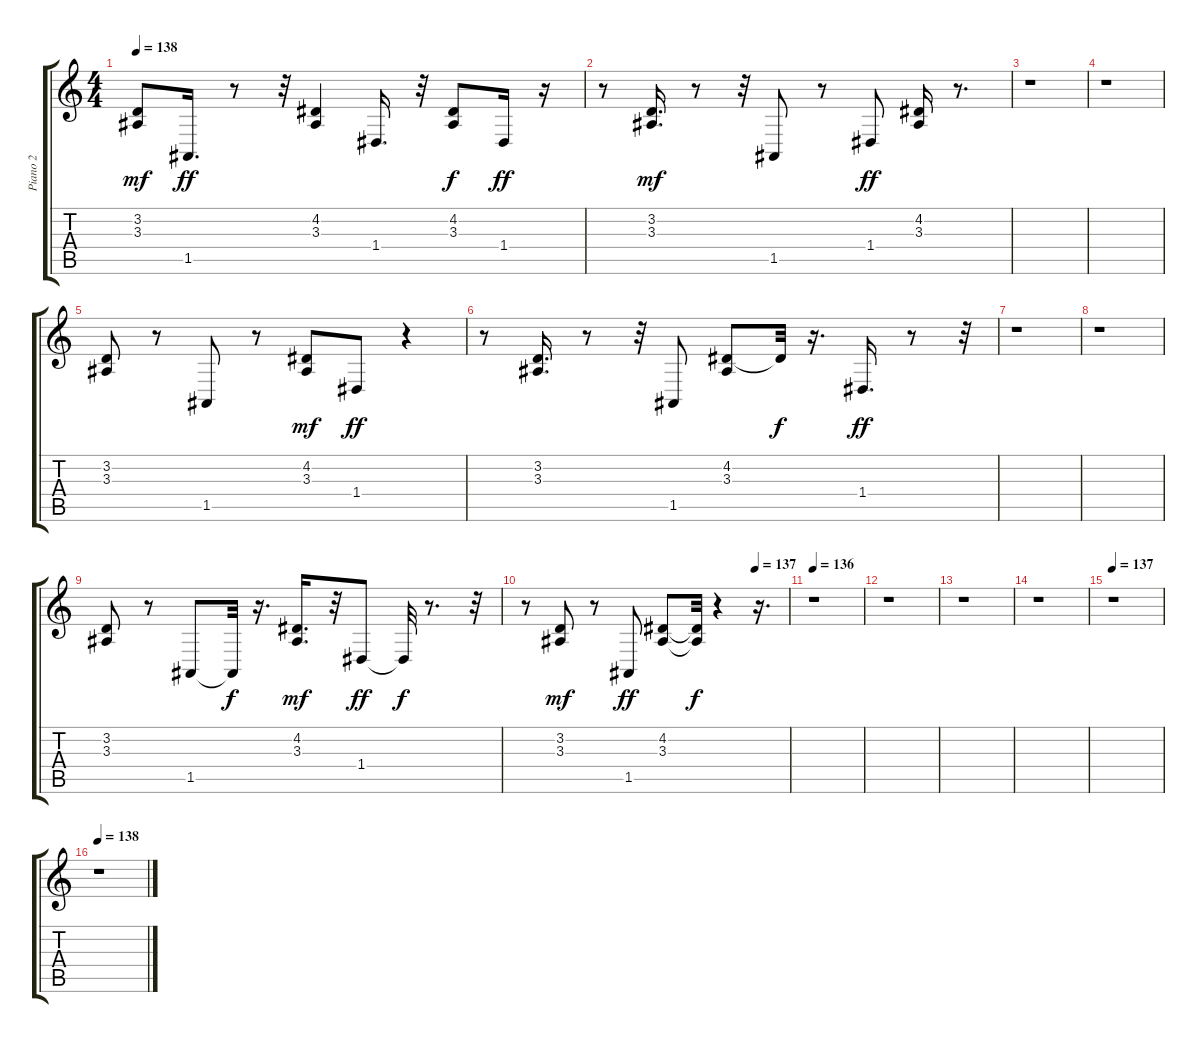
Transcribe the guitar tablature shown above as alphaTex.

\track ("Piano 2             " "Piano 2   ") {instrument brightacousticpiano}
\staff {score tabs}
\tuning (E4 B3 G3 D3 A2 E2) {hide}
\ts (4 4)
\tempo 138
\clef g2
\ks c
(3.2 3.3).8{dy mf} 1.5.16{d dy ff} r.8 r.32 (4.2 3.3).4 1.4.16{d} r.32 (4.2 3.3).8{dy f} 1.4.16{dy ff} r.16 |
r.8 (3.2 3.3).16{d dy mf} r.8 r.32 1.5.8 r.8 1.4.8{dy ff} (4.2 3.3).16 r.8{d} |
r.1 |
r.1 |
(3.2 3.3).8 r.8 1.5.8 r.8 (4.2 3.3).8{dy mf} 1.4.8{dy ff} r.4 |
r.8 (3.2 3.3).16{d} r.8 r.32 1.5.8 (4.2 3.3).8 4.2{t}.32{dy f} r.16{d} 1.4.16{d dy ff} r.8 r.32 |
r.1 |
r.1 |
(3.2 3.3).8 r.8 1.5.8 1.5{t}.32{dy f} r.16{d} (4.2 3.3).16{d dy mf} r.32 1.4.8{dy ff} 1.4{t}.32{dy f} r.8{d} r.32 |
\tempo (137 0.875)
r.8 (3.2 3.3).8{dy mf} r.8 1.5.8{dy ff} (4.2 3.3).8 (4.2{t} 3.3{t}).32{dy f} r.4 r.16{d} |
\tempo 136
r.1 |
r.1 |
r.1 |
r.1 |
\tempo 137
r.1 |
\tempo 138
r.1
